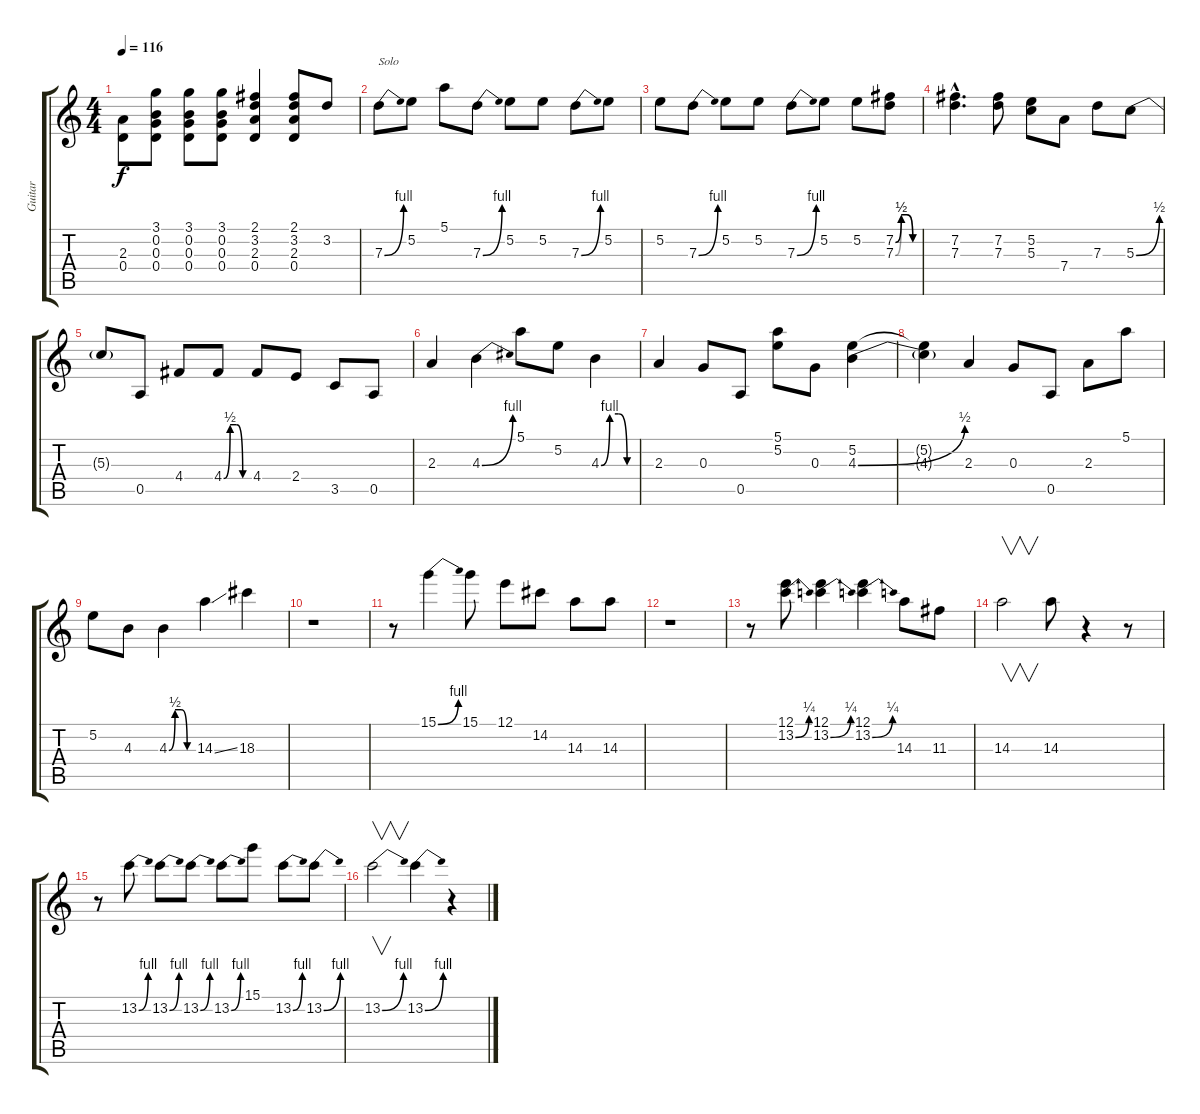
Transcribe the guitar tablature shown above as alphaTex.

\track ("Guitar" "Guitar") {instrument overdrivenguitar}
\staff {score tabs}
\tuning (E4 B3 G3 D3 A2 E2) {hide}
\ts (4 4)
\tempo 116
\clef g2
\ks c
(2.3 0.4).8{dy f} (3.1 0.2 0.3 0.4).8 (3.1 0.2 0.3 0.4).8 (3.1 0.2 0.3 0.4).8 (2.1 3.2 2.3 0.4).4 (2.1 3.2 2.3 0.4).8 3.2.8 |
7.3{be (bend 0 0 60 4)}.8{txt "Solo"} 5.2.8 5.1.8 7.3{be (bend 0 0 60 4)}.8 5.2.8 5.2.8 7.3{be (bend 0 0 60 4)}.8 5.2.8 |
5.2.8 7.3{be (bend 0 0 60 4)}.8 5.2.8 5.2.8 7.3{be (bend 0 0 60 4)}.8 5.2.8 5.2.8 (7.2{be (custom 0 0 15 2 30 2 45 0 60 0)} 7.3{be (custom 0 0 15 2 30 2 45 0 60 0)}).8 |
(7.2{hac} 7.3{hac}).4{d} (7.2 7.3).8 (5.2 5.3).8 7.4.8 7.3.8 5.3{be (bend 0 0 60 2)}.8 |
5.3{t}.8 0.5.8 4.4.8 4.4{be (custom 0 0 15 2 30 2 45 0 60 0)}.8 4.4.8 2.4.8 3.5.8 0.5.8 |
2.3.4 4.3{be (bend 0 0 60 4)}.4 5.1.8 5.2.8 4.3{be (custom 0 0 15 4 30 4 45 0 60 0)}.4 |
2.3.4 0.3.8 0.5.8 (5.1 5.2).8 0.3.8 (5.2 4.3{be (bend 0 0 60 2)}).4 |
(5.2{t} 4.3{t}).4 2.3.4 0.3.8 0.5.8 2.3.8 5.1.8 |
5.2.8 4.3.8 4.3{be (custom 0 0 15 2 30 2 45 0 60 0)}.4 14.3{ss}.4 18.3.4 |
r.1 |
r.8 15.1{be (bend 0 0 60 4)}.4 15.1.8 12.1.8 14.2.8 14.3.8 14.3.8 |
r.1 |
r.8 (12.1 13.2{be (bend 0 0 60 1)}).8 (12.1 13.2{be (bend 0 0 60 1)}).4 (12.1 13.2{be (bend 0 0 60 1)}).4 14.3.8 11.3.8 |
14.3.2{v} 14.3.8 r.4 r.8 |
r.8 13.2{be (bend 0 0 60 4)}.8 13.2{be (bend 0 0 60 4)}.8 13.2{be (bend 0 0 60 4)}.8 13.2{be (bend 0 0 60 4)}.8 15.1.8 13.2{be (bend 0 0 60 4)}.8 13.2{be (bend 0 0 60 4)}.8 |
13.2{be (bend 0 0 60 4)}.2{v} 13.2{be (bend 0 0 60 4)}.4 r.4
